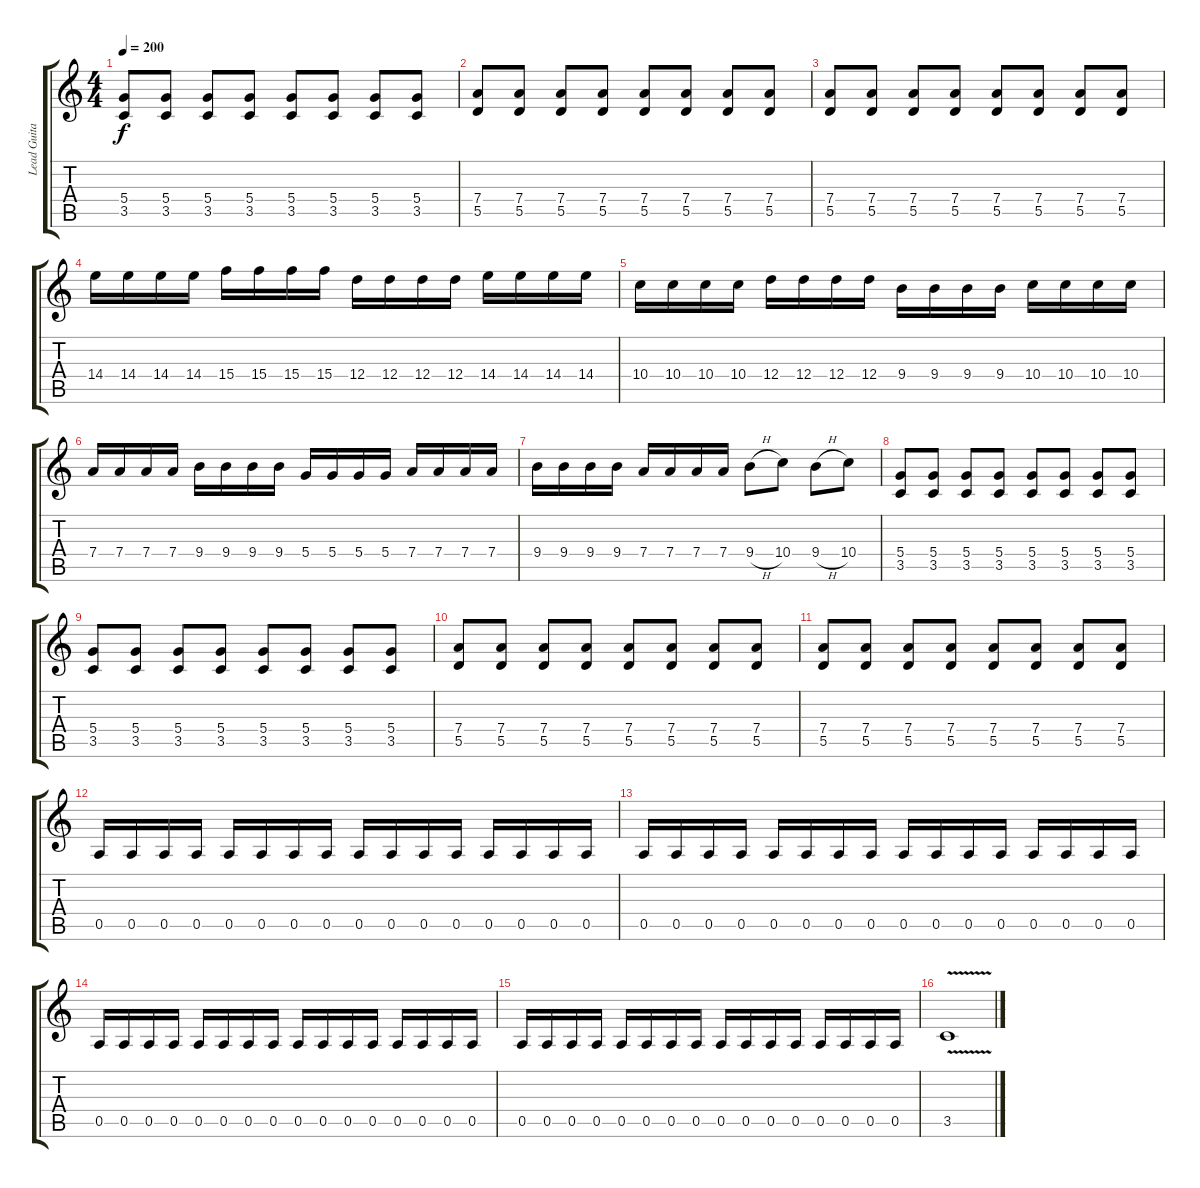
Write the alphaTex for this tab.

\track ("Lead Guitar" "Lead Guita") {instrument distortionguitar}
\staff {score tabs}
\tuning (E4 B3 G3 D3 A2 E2) {hide}
\ts (4 4)
\tempo 200
\clef g2
\ks c
(5.4 3.5).8{dy f} (5.4 3.5).8 (5.4 3.5).8 (5.4 3.5).8 (5.4 3.5).8 (5.4 3.5).8 (5.4 3.5).8 (5.4 3.5).8 |
(7.4 5.5).8 (7.4 5.5).8 (7.4 5.5).8 (7.4 5.5).8 (7.4 5.5).8 (7.4 5.5).8 (7.4 5.5).8 (7.4 5.5).8 |
(7.4 5.5).8 (7.4 5.5).8 (7.4 5.5).8 (7.4 5.5).8 (7.4 5.5).8 (7.4 5.5).8 (7.4 5.5).8 (7.4 5.5).8 |
14.4.16 14.4.16 14.4.16 14.4.16 15.4.16 15.4.16 15.4.16 15.4.16 12.4.16 12.4.16 12.4.16 12.4.16 14.4.16 14.4.16 14.4.16 14.4.16 |
10.4.16 10.4.16 10.4.16 10.4.16 12.4.16 12.4.16 12.4.16 12.4.16 9.4.16 9.4.16 9.4.16 9.4.16 10.4.16 10.4.16 10.4.16 10.4.16 |
7.4.16 7.4.16 7.4.16 7.4.16 9.4.16 9.4.16 9.4.16 9.4.16 5.4.16 5.4.16 5.4.16 5.4.16 7.4.16 7.4.16 7.4.16 7.4.16 |
9.4.16 9.4.16 9.4.16 9.4.16 7.4.16 7.4.16 7.4.16 7.4.16 9.4{h}.8 10.4.8 9.4{h}.8 10.4.8 |
(5.4 3.5).8 (5.4 3.5).8 (5.4 3.5).8 (5.4 3.5).8 (5.4 3.5).8 (5.4 3.5).8 (5.4 3.5).8 (5.4 3.5).8 |
(5.4 3.5).8 (5.4 3.5).8 (5.4 3.5).8 (5.4 3.5).8 (5.4 3.5).8 (5.4 3.5).8 (5.4 3.5).8 (5.4 3.5).8 |
(7.4 5.5).8 (7.4 5.5).8 (7.4 5.5).8 (7.4 5.5).8 (7.4 5.5).8 (7.4 5.5).8 (7.4 5.5).8 (7.4 5.5).8 |
(7.4 5.5).8 (7.4 5.5).8 (7.4 5.5).8 (7.4 5.5).8 (7.4 5.5).8 (7.4 5.5).8 (7.4 5.5).8 (7.4 5.5).8 |
0.5.16 0.5.16 0.5.16 0.5.16 0.5.16 0.5.16 0.5.16 0.5.16 0.5.16 0.5.16 0.5.16 0.5.16 0.5.16 0.5.16 0.5.16 0.5.16 |
0.5.16 0.5.16 0.5.16 0.5.16 0.5.16 0.5.16 0.5.16 0.5.16 0.5.16 0.5.16 0.5.16 0.5.16 0.5.16 0.5.16 0.5.16 0.5.16 |
0.5.16 0.5.16 0.5.16 0.5.16 0.5.16 0.5.16 0.5.16 0.5.16 0.5.16 0.5.16 0.5.16 0.5.16 0.5.16 0.5.16 0.5.16 0.5.16 |
0.5.16 0.5.16 0.5.16 0.5.16 0.5.16 0.5.16 0.5.16 0.5.16 0.5.16 0.5.16 0.5.16 0.5.16 0.5.16 0.5.16 0.5.16 0.5.16 |
3.5{v}.1
